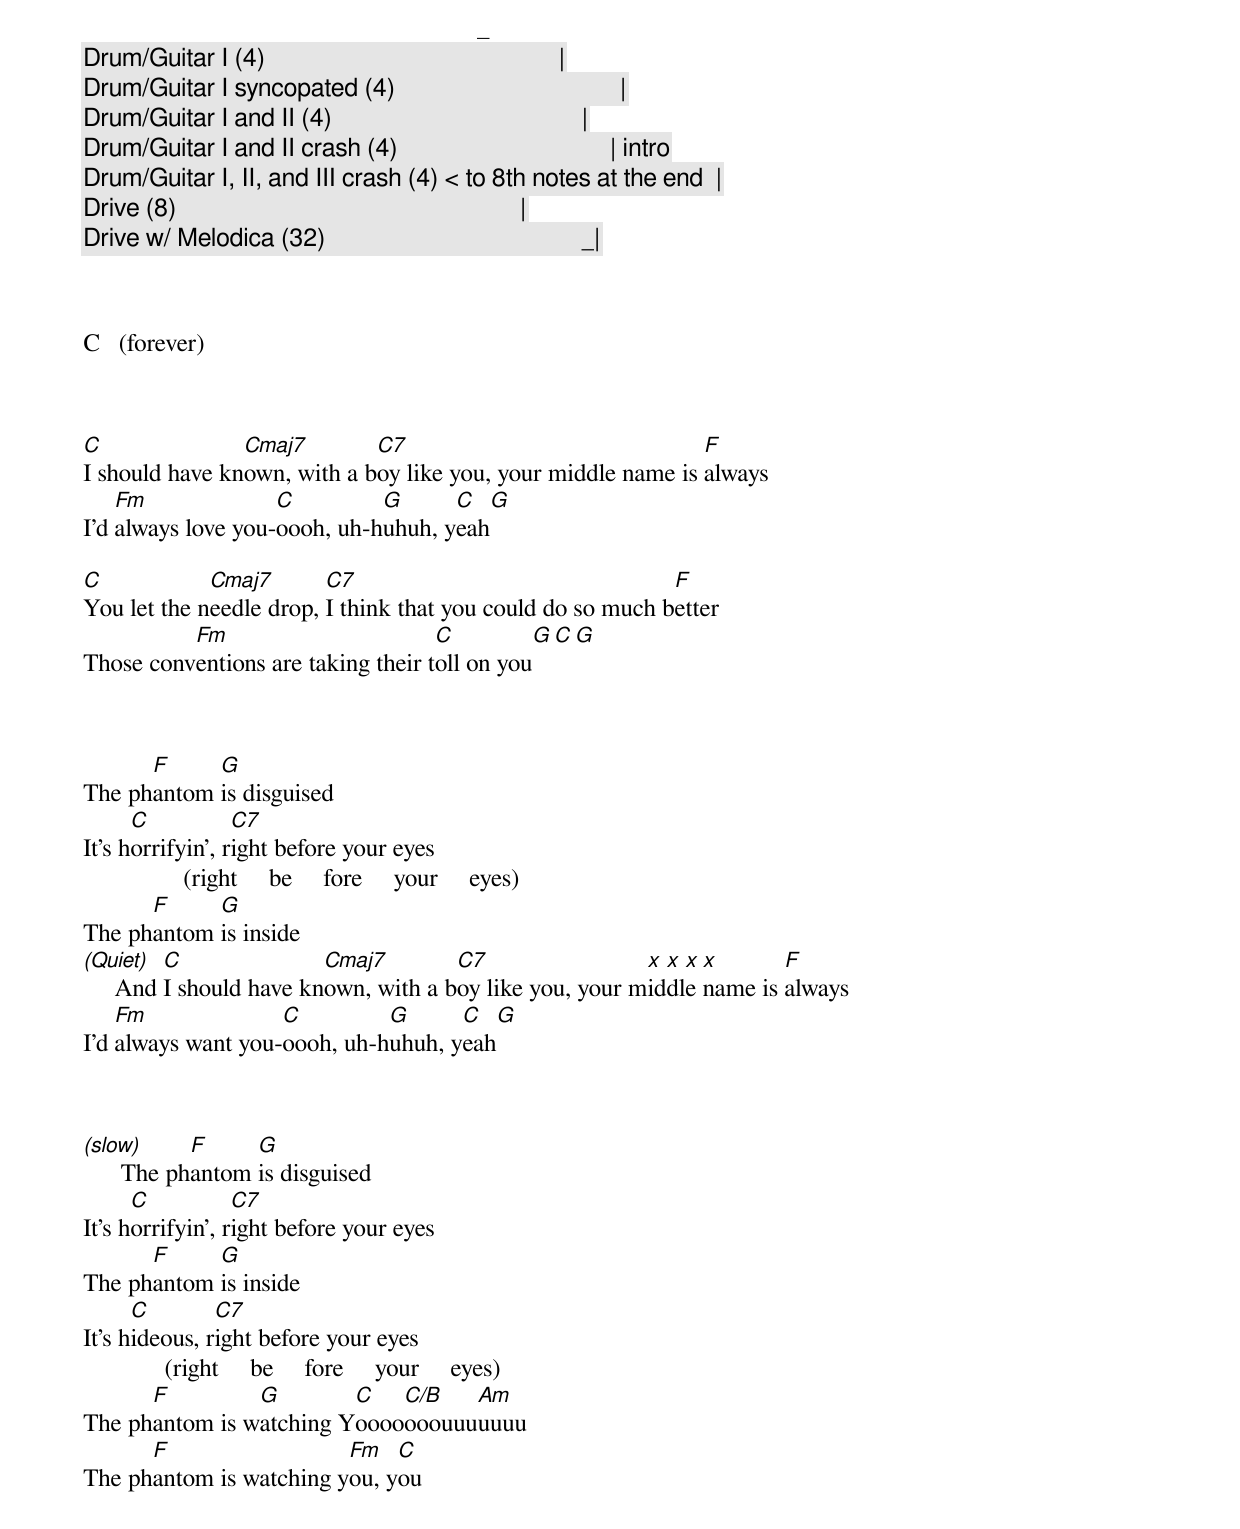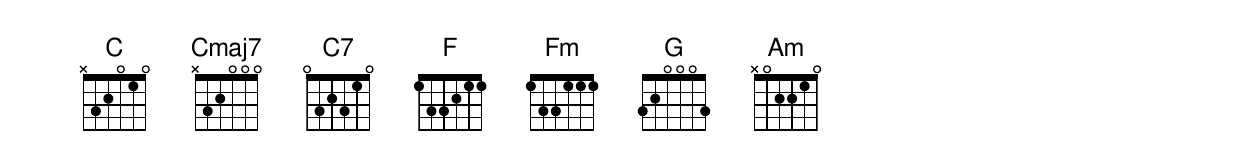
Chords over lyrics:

                                                               _
Drum/Guitar I (4)                                               |
Drum/Guitar I syncopated (4)                                    |
Drum/Guitar I and II (4)                                        |
Drum/Guitar I and II crash (4)                                  | intro
Drum/Guitar I, II, and III crash (4) < to 8th notes at the end  |
Drive (8)                                                       |
Drive w/ Melodica (32)                                         _|



C   (forever)



C               Cmaj7        C7                               F
I should have known, with a boy like you, your middle name is always
    Fm              C         G      C   G
I'd always love you-oooh, uh-huhuh, yeah

C            Cmaj7       C7                                 F
You let the needle drop, I think that you could do so much better
          Fm                        C          G   C   G
Those conventions are taking their toll on you



      F     G
The phantom is disguised
      C           C7
It's horrifyin', right before your eyes
                (right     be     fore     your     eyes)
      F     G
The phantom is inside
(Quiet)  C               Cmaj7        C7                 x x x x       F
     And I should have known, with a boy like you, your middle name is always
    Fm              C         G      C   G
I'd always want you-oooh, uh-huhuh, yeah



(slow)      F     G
      The phantom is disguised
      C           C7
It's horrifyin', right before your eyes
      F     G
The phantom is inside
      C        C7
It's hideous, right before your eyes
             (right     be     fore     your     eyes)
      F         G        C   C/B   Am
The phantom is watching Yooooooouuuuuuu
      F                  Fm   C
The phantom is watching you, you
